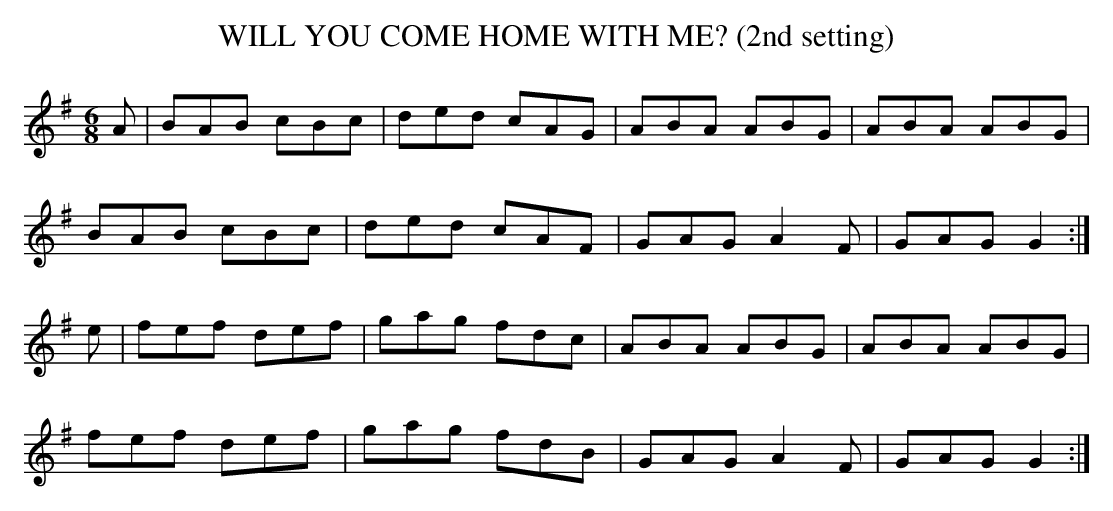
X:1
T:WILL YOU COME HOME WITH ME? (2nd setting)
M:6/8
L:1/8
K:G
A|BAB cBc|ded cAG|ABA ABG|ABA ABG|
BAB cBc|ded cAF|GAG A2F|GAG G2:|
e|fef def|gag fdc|ABA ABG|ABA ABG|
fef def|gag fdB|GAG A2F|GAG G2:|
